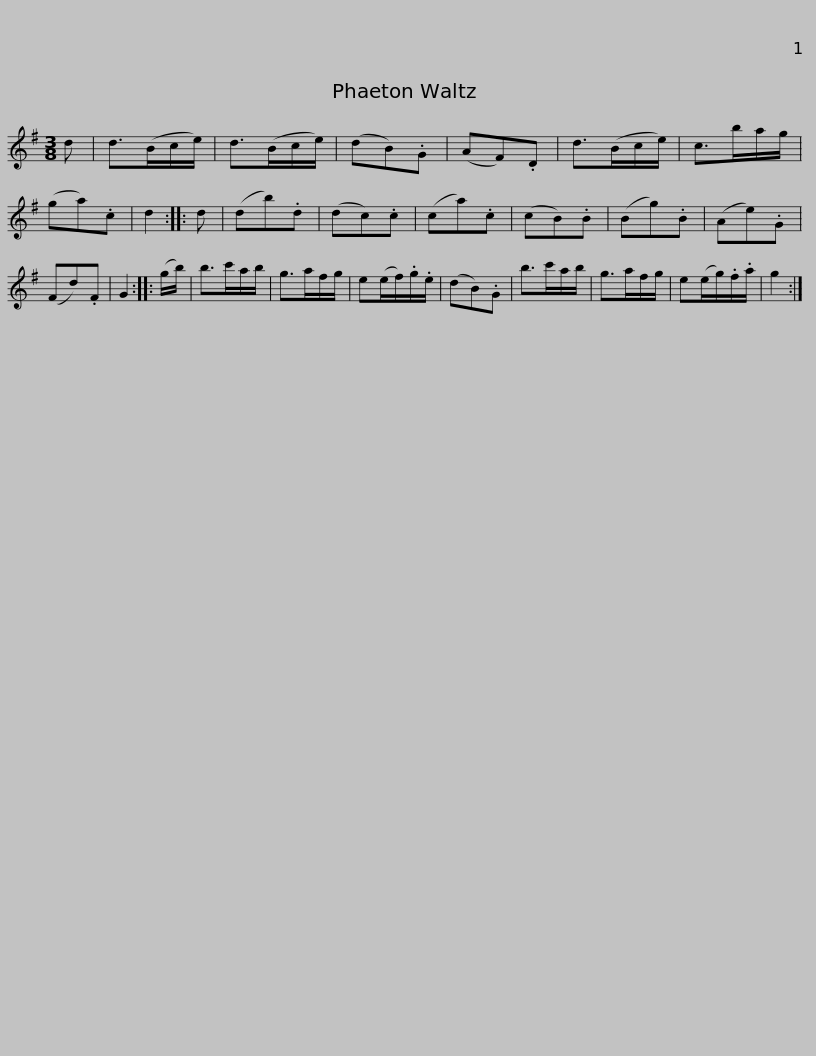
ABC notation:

X:1
L:1/8
M:3/8
I:linebreak $
K:G
V:1 treble
V:1
 d | d>(Bc/e/) | d>(Bc/e/) | (dB).G | (AF).D | %5
 d>(Bc/e/) | c>ba/g/ | (ga).c | d2 :: d | %10
 (db).d | (dc).c | (ca).c |$ (cB).B | (Bg).B | %15
 (Ae).G | (Fd).F | G2 :: (g/b/) | b>c'a/b/ | %20
 g>af/g/ | e(e/f/).g/.e/ | (dB).G | b>c'a/b/ | g>af/g/ |$ %25
 e(e/g/).f/.a/ | g2 :| %27
